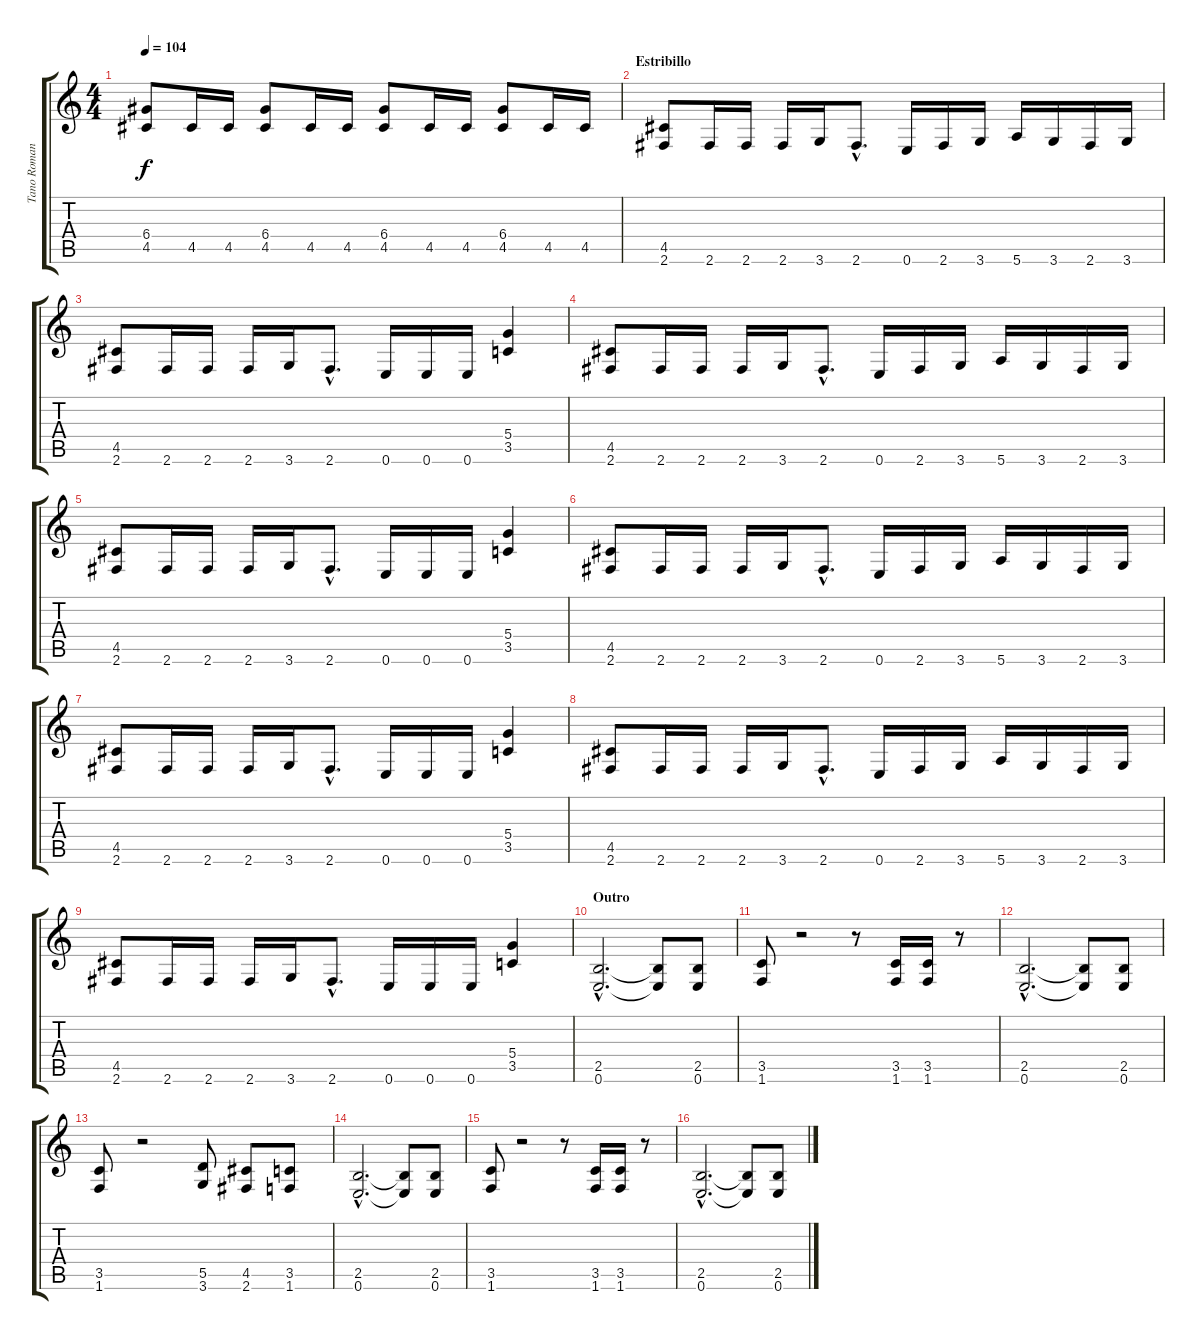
\track ("Tano Romano (Gtr 2)" "Tano Roman") {instrument distortionguitar}
\staff {score tabs}
\tuning (E4 B3 G3 D3 A2 E2) {hide}
\ts (4 4)
\tempo 104
\clef g2
\ks c
(6.4 4.5).8{dy f} 4.5.16 4.5.16 (6.4 4.5).8 4.5.16 4.5.16 (6.4 4.5).8 4.5.16 4.5.16 (6.4 4.5).8 4.5.16 4.5.16 |
\section ("" "Estribillo")
(4.5 2.6).8 2.6.16 2.6.16 2.6.16 3.6.16 2.6{hac}.8{d} 0.6.16 2.6.16 3.6.16 5.6.16 3.6.16 2.6.16 3.6.16 |
(4.5 2.6).8 2.6.16 2.6.16 2.6.16 3.6.16 2.6{hac}.8{d} 0.6.16 0.6.16 0.6.16 (5.4 3.5).4 |
(4.5 2.6).8 2.6.16 2.6.16 2.6.16 3.6.16 2.6{hac}.8{d} 0.6.16 2.6.16 3.6.16 5.6.16 3.6.16 2.6.16 3.6.16 |
(4.5 2.6).8 2.6.16 2.6.16 2.6.16 3.6.16 2.6{hac}.8{d} 0.6.16 0.6.16 0.6.16 (5.4 3.5).4 |
(4.5 2.6).8 2.6.16 2.6.16 2.6.16 3.6.16 2.6{hac}.8{d} 0.6.16 2.6.16 3.6.16 5.6.16 3.6.16 2.6.16 3.6.16 |
(4.5 2.6).8 2.6.16 2.6.16 2.6.16 3.6.16 2.6{hac}.8{d} 0.6.16 0.6.16 0.6.16 (5.4 3.5).4 |
(4.5 2.6).8 2.6.16 2.6.16 2.6.16 3.6.16 2.6{hac}.8{d} 0.6.16 2.6.16 3.6.16 5.6.16 3.6.16 2.6.16 3.6.16 |
(4.5 2.6).8 2.6.16 2.6.16 2.6.16 3.6.16 2.6{hac}.8{d} 0.6.16 0.6.16 0.6.16 (5.4 3.5).4 |
\section ("" "Outro")
(2.5{hac} 0.6{hac}).2{d} (2.5{t} 0.6{t}).8 (2.5 0.6).8 |
(3.5 1.6).8 r.2 r.8 (3.5 1.6).16 (3.5 1.6).16 r.8 |
(2.5{hac} 0.6{hac}).2{d} (2.5{t} 0.6{t}).8 (2.5 0.6).8 |
(3.5 1.6).8 r.2 (5.5 3.6).8 (4.5 2.6).8 (3.5 1.6).8 |
(2.5{hac} 0.6{hac}).2{d} (2.5{t} 0.6{t}).8 (2.5 0.6).8 |
(3.5 1.6).8 r.2 r.8 (3.5 1.6).16 (3.5 1.6).16 r.8 |
(2.5{hac} 0.6{hac}).2{d} (2.5{t} 0.6{t}).8 (2.5 0.6).8
